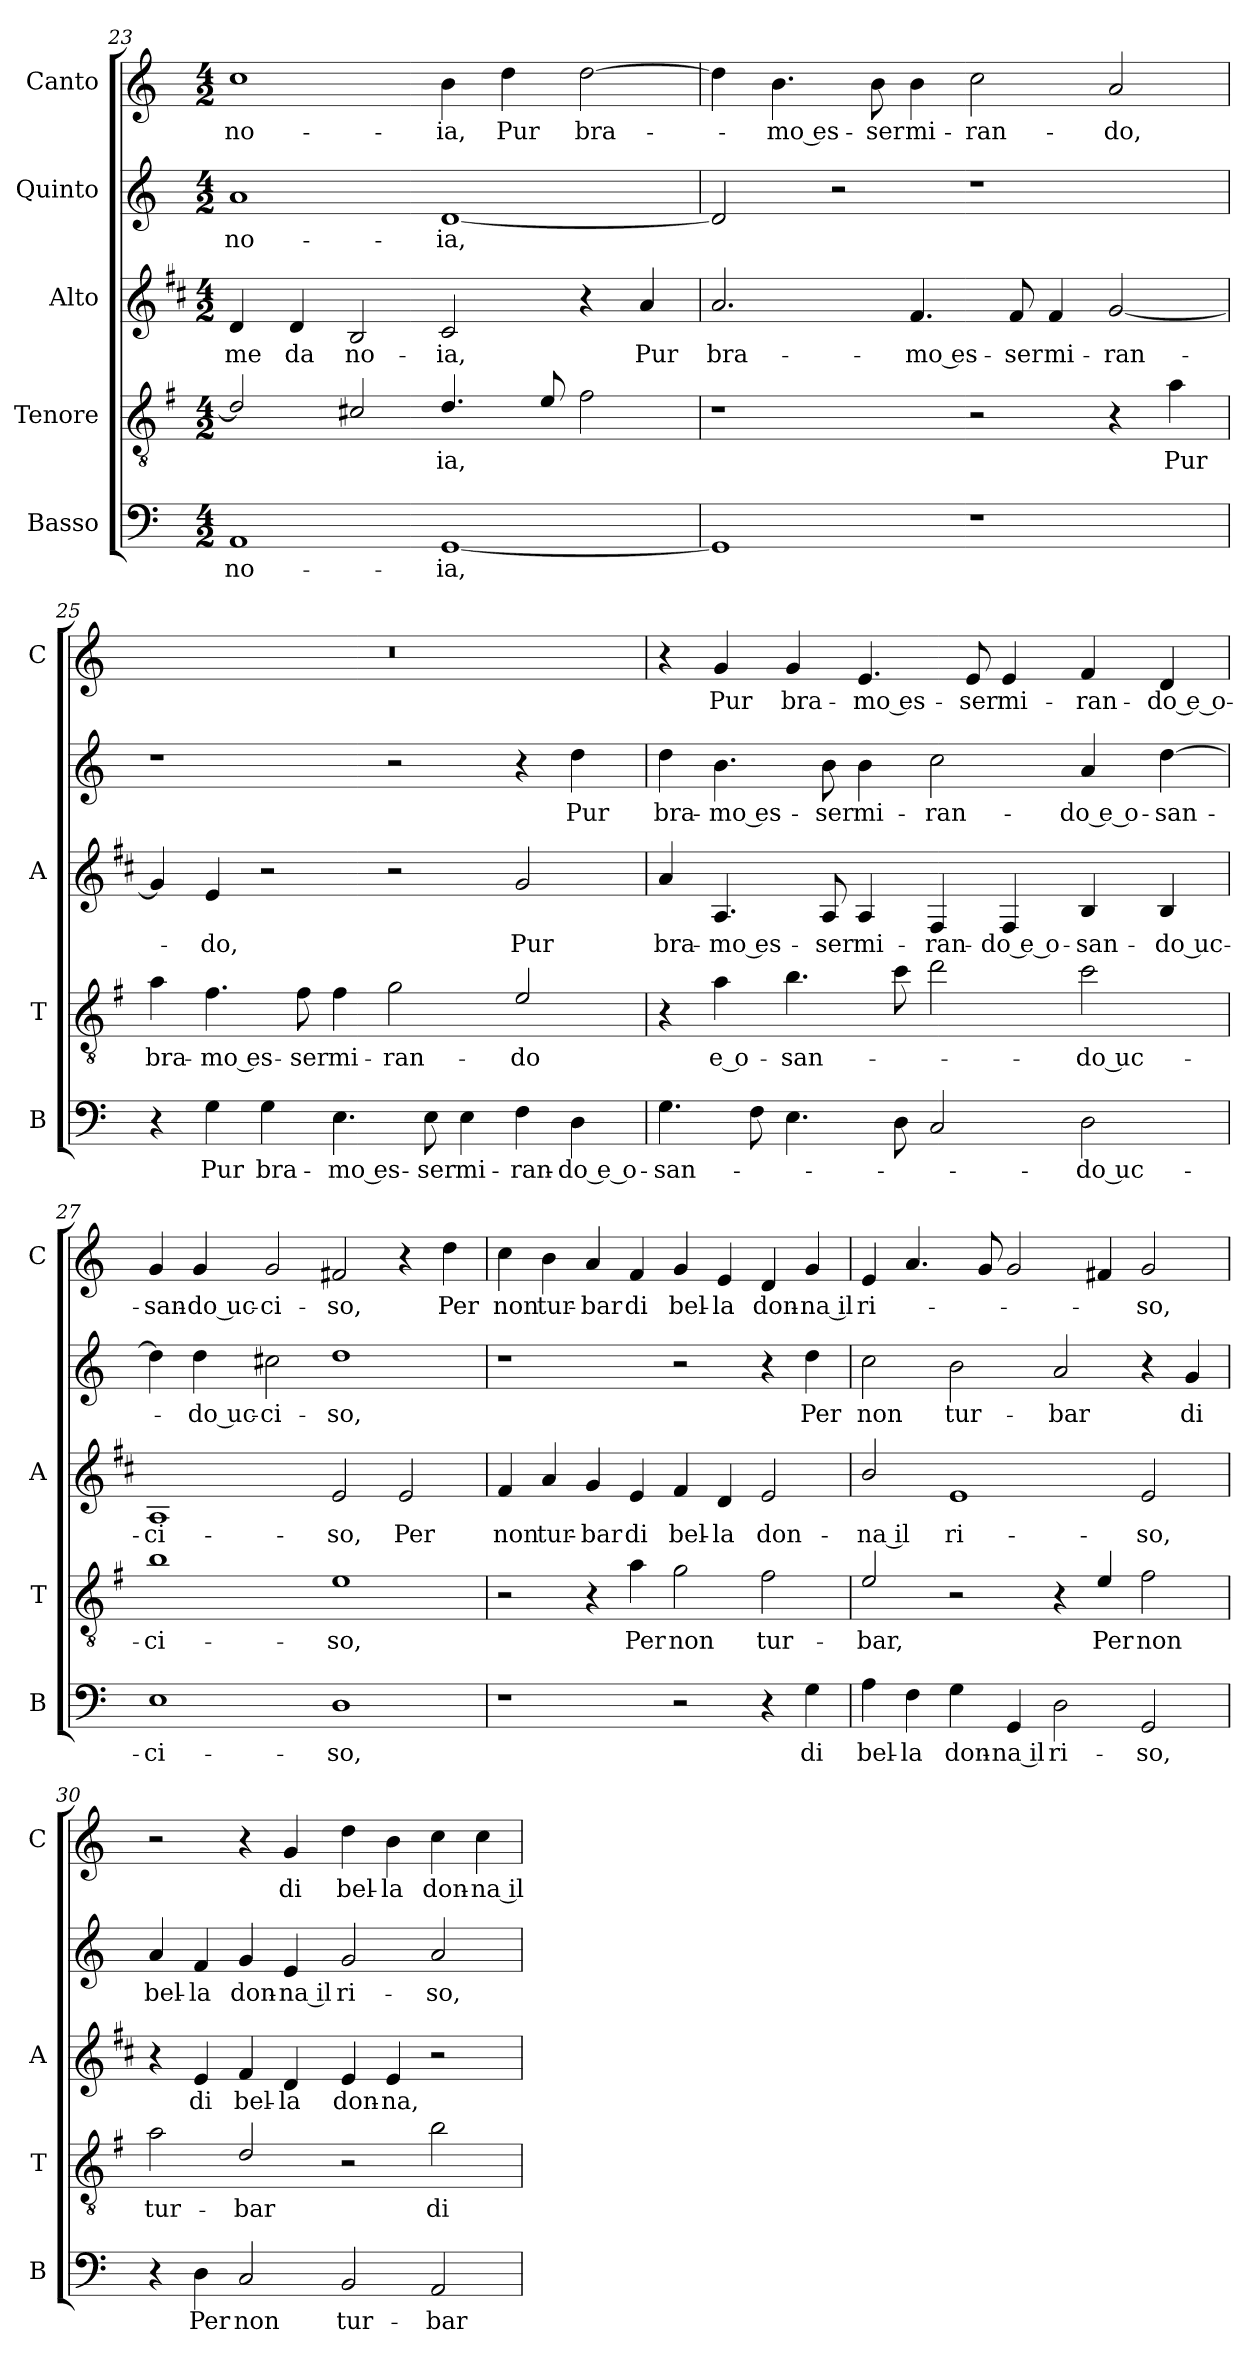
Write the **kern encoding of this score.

**kern	**text	**kern	**text	**kern	**text	**kern	**text	**kern	**text
*part5	*part5	*part4	*part4	*part3	*part3	*part2	*part2	*part1	*part1
*staff5	*staff5	*staff4	*staff4	*staff3	*staff3	*staff2	*staff2	*staff1	*staff1
*I"Basso	*	*I"Tenore	*	*I"Alto	*	*I"Quinto	*	*I"Canto	*
*I'B	*	*I'T	*	*I'A	*	*	*	*I'C	*
!!LO:LB:g=z
*clefF4	*	*clefGv2	*	*clefG2	*	*clefG2	*	*clefG2	*
*	*	*ITrd4c7	*	*ITrd1c2	*	*	*	*	*
*k[]	*	*k[]	*	*k[]	*	*k[]	*	*k[]	*
*C:	*	*C:	*	*C:	*	*C:	*	*C:	*
*M4/2	*	*M4/2	*	*M4/2	*	*M4/2	*	*M4/2	*
=23	=23	=23	=23	=23	=23	=23	=23	=23	=23
!	!LO:LY:b	!	!	!	!LO:LY:b	!	!LO:LY:b	!	!LO:LY:b
1AA	no-	2G/]	.	4c/	me	1a	no-	1cc	no-
!	!	!	!	!	!LO:LY:b	!	!	!	!
.	.	.	.	4c/	da	.	.	.	.
!	!	!	!	!	!LO:LY:b	!	!	!	!
.	.	2F#X/	.	2A/	no-	.	.	.	.
!	!LO:LY:b	!	!LO:LY:b	!	!LO:LY:b	!	!LO:LY:b	!	!LO:LY:b
[1GG	-ia,	4.G/	-ia,	2B/	-ia,	[1d	-ia,	4b\	-ia,
!	!	!	!	!	!	!	!	!	!LO:LY:b
.	.	.	.	.	.	.	.	4dd\	Pur
.	.	8A/	.	.	.	.	.	.	.
!	!	!	!	!	!	!	!	!	!LO:LY:b
.	.	2B\	.	4r	.	.	.	[2dd\	bra-
!	!	!	!	!	!LO:LY:b	!	!	!	!
.	.	.	.	4g/	Pur	.	.	.	.
=24	=24	=24	=24	=24	=24	=24	=24	=24	=24
!	!	!	!	!	!LO:LY:b	!	!	!	!
1GG]	.	1r	.	2.g/	bra-	2d/]	.	4dd\]	.
!	!	!	!	!	!	!	!	!	!LO:LY:b
.	.	.	.	.	.	.	.	4.b\	-mo es-
.	.	.	.	.	.	2r	.	.	.
!	!	!	!	!	!	!	!	!	!LO:LY:b
.	.	.	.	.	.	.	.	8b\	-ser
!	!	!	!	!	!LO:LY:b	!	!	!	!LO:LY:b
.	.	.	.	4.e/	-mo es-	.	.	4b\	mi-
!	!	!	!	!	!	!	!	!	!LO:LY:b
1r	.	2r	.	.	.	1r	.	2cc\	-ran-
!	!	!	!	!	!LO:LY:b	!	!	!	!
.	.	.	.	8e/	-ser	.	.	.	.
!	!	!	!	!	!LO:LY:b	!	!	!	!
.	.	.	.	4e/	mi-	.	.	.	.
!	!	!	!	!	!LO:LY:b	!	!	!	!LO:LY:b
.	.	4r	.	[2f/	-ran-	.	.	2a/	-do,
!	!	!	!LO:LY:b	!	!	!	!	!	!
.	.	4d\	Pur	.	.	.	.	.	.
=25	=25	=25	=25	=25	=25	=25	=25	=25	=25
!	!	!	!LO:LY:b	!	!	!	!	!	!
4r	.	4d\	bra-	4f/]	.	1r	.	0r	.
!	!LO:LY:b	!	!LO:LY:b	!	!LO:LY:b	!	!	!	!
4G\	Pur	4.B\	-mo es-	4d/	-do,	.	.	.	.
!	!LO:LY:b	!	!	!	!	!	!	!	!
4G\	bra-	.	.	2r	.	.	.	.	.
!	!	!	!LO:LY:b	!	!	!	!	!	!
.	.	8B\	-ser	.	.	.	.	.	.
!	!LO:LY:b	!	!LO:LY:b	!	!	!	!	!	!
4.E\	-mo es-	4B\	mi-	.	.	.	.	.	.
!	!	!	!LO:LY:b	!	!	!	!	!	!
.	.	2c\	-ran-	2r	.	2r	.	.	.
!	!LO:LY:b	!	!	!	!	!	!	!	!
8E\	-ser	.	.	.	.	.	.	.	.
!	!LO:LY:b	!	!	!	!	!	!	!	!
4E\	mi-	.	.	.	.	.	.	.	.
!	!LO:LY:b	!	!LO:LY:b	!	!LO:LY:b	!	!	!	!
4F\	-ran-	2A/	-do	2f/	Pur	4r	.	.	.
!	!LO:LY:b	!	!	!	!	!	!LO:LY:b	!	!
4D\	-do e o-	.	.	.	.	4dd\	Pur	.	.
!!LO:LB:g=z
=26	=26	=26	=26	=26	=26	=26	=26	=26	=26
!	!LO:LY:b	!	!	!	!LO:LY:b	!	!LO:LY:b	!	!
4.G\	-san-	4r	.	4g/	bra-	4dd\	bra-	4r	.
!	!	!	!LO:LY:b	!	!LO:LY:b	!	!LO:LY:b	!	!LO:LY:b
.	.	4d\	e o-	4.G/	-mo es-	4.b\	-mo es-	4g/	Pur
8F\	.	.	.	.	.	.	.	.	.
!	!	!	!LO:LY:b	!	!	!	!	!	!LO:LY:b
4.E\	.	4.e\	-san-	.	.	.	.	4g/	bra-
!	!	!	!	!	!LO:LY:b	!	!LO:LY:b	!	!
.	.	.	.	8G/	-ser	8b\	-ser	.	.
!	!	!	!	!	!LO:LY:b	!	!LO:LY:b	!	!LO:LY:b
.	.	.	.	4G/	mi-	4b\	mi-	4.e/	-mo es-
8D\	.	8f\	.	.	.	.	.	.	.
!	!	!	!	!	!LO:LY:b	!	!LO:LY:b	!	!
2C/	.	2g\	.	4E/	-ran-	2cc\	-ran-	.	.
!	!	!	!	!	!	!	!	!	!LO:LY:b
.	.	.	.	.	.	.	.	8e/	-ser
!	!	!	!	!	!LO:LY:b	!	!	!	!LO:LY:b
.	.	.	.	4E/	-do e o-	.	.	4e/	mi-
!	!LO:LY:b	!	!LO:LY:b	!	!LO:LY:b	!	!LO:LY:b	!	!LO:LY:b
2D\	-do uc-	2f\	-do uc-	4A/	-san-	4a/	-do e o-	4f/	-ran-
!	!	!	!	!	!LO:LY:b	!	!LO:LY:b	!	!LO:LY:b
.	.	.	.	4A/	-do uc-	[4dd\	-san-	4d/	-do e o-
=27	=27	=27	=27	=27	=27	=27	=27	=27	=27
!	!LO:LY:b	!	!LO:LY:b	!	!LO:LY:b	!	!	!	!LO:LY:b
1E	-ci-	1e	-ci-	1G	-ci-	4dd\]	.	4g/	-san-
!	!	!	!	!	!	!	!LO:LY:b	!	!LO:LY:b
.	.	.	.	.	.	4dd\	-do uc-	4g/	-do uc-
!	!	!	!	!	!	!	!LO:LY:b	!	!LO:LY:b
.	.	.	.	.	.	2cc#X\	-ci-	2g/	-ci-
!	!LO:LY:b	!	!LO:LY:b	!	!LO:LY:b	!	!LO:LY:b	!	!LO:LY:b
1D	-so,	1A	-so,	2d/	-so,	1dd	-so,	2f#X/	-so,
!	!	!	!	!	!LO:LY:b	!	!	!	!
.	.	.	.	2d/	Per	.	.	4r	.
!	!	!	!	!	!	!	!	!	!LO:LY:b
.	.	.	.	.	.	.	.	4dd\	Per
=28	=28	=28	=28	=28	=28	=28	=28	=28	=28
!	!	!	!	!	!LO:LY:b	!	!	!	!LO:LY:b
1r	.	2r	.	4e/	non	1r	.	4cc\	non
!	!	!	!	!	!LO:LY:b	!	!	!	!LO:LY:b
.	.	.	.	4g/	tur-	.	.	4b\	tur-
!	!	!	!	!	!LO:LY:b	!	!	!	!LO:LY:b
.	.	4r	.	4f/	-bar	.	.	4a/	-bar
!	!	!	!LO:LY:b	!	!LO:LY:b	!	!	!	!LO:LY:b
.	.	4d\	Per	4d/	di	.	.	4f/	di
!	!	!	!LO:LY:b	!	!LO:LY:b	!	!	!	!LO:LY:b
2r	.	2c\	non	4e/	bel-	2r	.	4g/	bel-
!	!	!	!	!	!LO:LY:b	!	!	!	!LO:LY:b
.	.	.	.	4c/	-la	.	.	4e/	-la
!	!	!	!LO:LY:b	!	!LO:LY:b	!	!	!	!LO:LY:b
4r	.	2B\	tur-	2d/	don-	4r	.	4d/	don-
!	!LO:LY:b	!	!	!	!	!	!LO:LY:b	!	!LO:LY:b
4G\	di	.	.	.	.	4dd\	Per	4g/	-na il
!!LO:PB:g=z
=29	=29	=29	=29	=29	=29	=29	=29	=29	=29
!	!LO:LY:b	!	!LO:LY:b	!	!LO:LY:b	!	!LO:LY:b	!	!LO:LY:b
4A\	bel-	2A/	-bar,	2a/	-na il	2cc\	non	4e/	ri-
!	!LO:LY:b	!	!	!	!	!	!	!	!
4F\	-la	.	.	.	.	.	.	4.a/	.
!	!LO:LY:b	!	!	!	!LO:LY:b	!	!LO:LY:b	!	!
4G\	don-	2r	.	1d	ri-	2b\	tur-	.	.
.	.	.	.	.	.	.	.	8g/	.
!	!LO:LY:b	!	!	!	!	!	!	!	!
4GG/	-na il	.	.	.	.	.	.	2g/	.
!	!LO:LY:b	!	!	!	!	!	!LO:LY:b	!	!
2D\	ri-	4r	.	.	.	2a/	-bar	.	.
!	!	!	!LO:LY:b	!	!	!	!	!	!
.	.	4A/	Per	.	.	.	.	4f#X/	.
!	!LO:LY:b	!	!LO:LY:b	!	!LO:LY:b	!	!	!	!LO:LY:b
2GG/	-so,	2B\	non	2d/	-so,	4r	.	2g/	-so,
!	!	!	!	!	!	!	!LO:LY:b	!	!
.	.	.	.	.	.	4g/	di	.	.
=30	=30	=30	=30	=30	=30	=30	=30	=30	=30
!	!	!	!LO:LY:b	!	!	!	!LO:LY:b	!	!
4r	.	2d\	tur-	4r	.	4a/	bel-	2r	.
!	!LO:LY:b	!	!	!	!LO:LY:b	!	!LO:LY:b	!	!
4D\	Per	.	.	4d/	di	4f/	-la	.	.
!	!LO:LY:b	!	!LO:LY:b	!	!LO:LY:b	!	!LO:LY:b	!	!
2C/	non	2G/	-bar	4e/	bel-	4g/	don-	4r	.
!	!	!	!	!	!LO:LY:b	!	!LO:LY:b	!	!LO:LY:b
.	.	.	.	4c/	-la	4e/	-na il	4g/	di
!	!LO:LY:b	!	!	!	!LO:LY:b	!	!LO:LY:b	!	!LO:LY:b
2BB/	tur-	2r	.	4d/	don-	2g/	ri-	4dd\	bel-
!	!	!	!	!	!LO:LY:b	!	!	!	!LO:LY:b
.	.	.	.	4d/	-na,	.	.	4b\	-la
!	!LO:LY:b	!	!LO:LY:b	!	!	!	!LO:LY:b	!	!LO:LY:b
2AA/	-bar	2e\	di	2r	.	2a/	-so,	4cc\	don-
!	!	!	!	!	!	!	!	!	!LO:LY:b
.	.	.	.	.	.	.	.	4cc\	-na il
=	=	=	=	=	=	=	=	=	=
*-	*-	*-	*-	*-	*-	*-	*-	*-	*-
